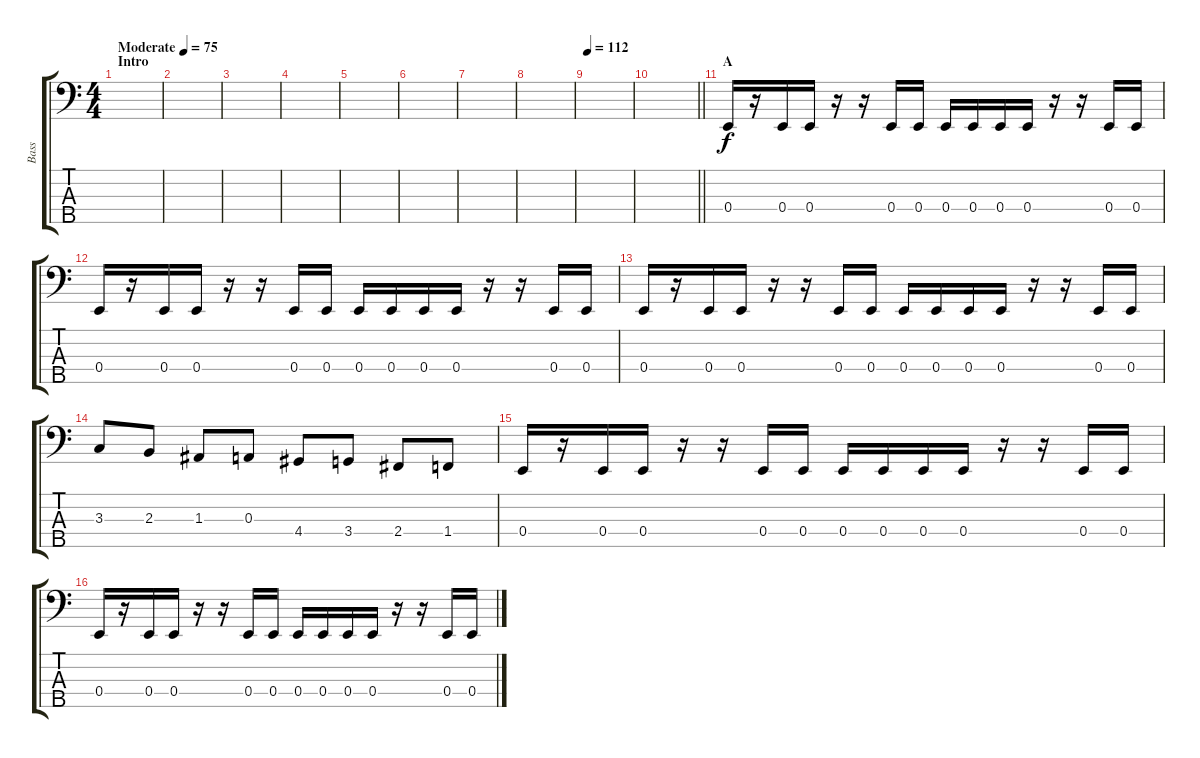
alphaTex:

\track ("Bass" "Bass") {instrument fretlessbass}
\staff {score tabs}
\tuning (G2 D2 A1 E1 B0) {hide}
\ts (4 4)
\section ("" "Intro")
\tempo (75 "Moderate")
\clef f4
\ks c
|
|
|
|
|
|
|
|
\tempo 112
|
\barLineRight lightlight
|
\section ("" "A")
0.4.16 r.16 0.4.16 0.4.16 r.16 r.16 0.4.16 0.4.16 0.4.16 0.4.16 0.4.16 0.4.16 r.16 r.16 0.4.16 0.4.16 |
0.4.16 r.16 0.4.16 0.4.16 r.16 r.16 0.4.16 0.4.16 0.4.16 0.4.16 0.4.16 0.4.16 r.16 r.16 0.4.16 0.4.16 |
0.4.16 r.16 0.4.16 0.4.16 r.16 r.16 0.4.16 0.4.16 0.4.16 0.4.16 0.4.16 0.4.16 r.16 r.16 0.4.16 0.4.16 |
3.3.8 2.3.8 1.3.8 0.3.8 4.4.8 3.4.8 2.4.8 1.4.8 |
0.4.16 r.16 0.4.16 0.4.16 r.16 r.16 0.4.16 0.4.16 0.4.16 0.4.16 0.4.16 0.4.16 r.16 r.16 0.4.16 0.4.16 |
0.4.16 r.16 0.4.16 0.4.16 r.16 r.16 0.4.16 0.4.16 0.4.16 0.4.16 0.4.16 0.4.16 r.16 r.16 0.4.16 0.4.16
